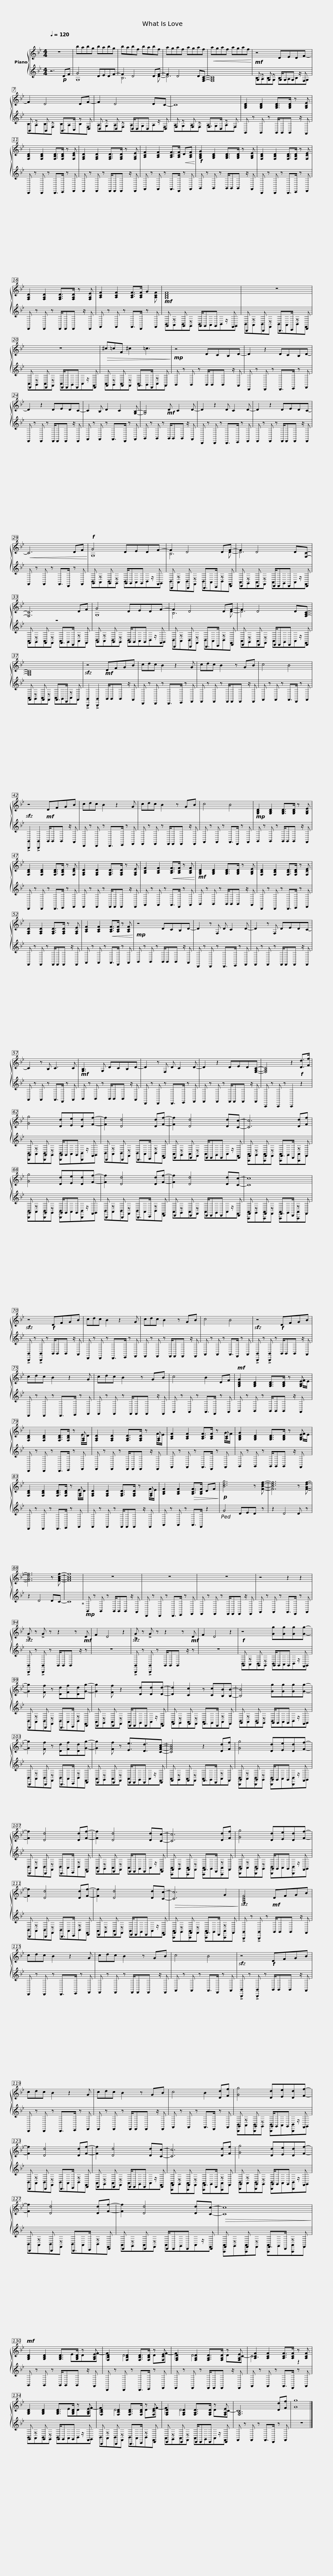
X:1
%%score { ( 1 4 ) | ( 2 3 ) }
L:1/8
Q:1/4=120
M:4/4
I:linebreak $
K:Bb
V:1 treble
V:4 treble
V:2 treble
V:3 treble
V:1
 z8 | babg babg | babf babf | agaf agaf |!<(! agaf agaf!<)! |$ %5
 z4 DEDF- | F2 D4 DF- | F2 D4 DC- |$ C8 | [G,B,D]2 [G,B,D]2 [G,B,D]>[G,B,D] z [G,B,E] | %10
 [F,B,D]2 [F,B,D]2 [F,B,D]>[F,B,D] z [F,CE] | [F,A,D]2 [F,A,D]2 [F,A,D]>[F,A,D] z [F,A,E] |$ [A,CF]2 [A,CF]2 [A,CF]>[A,CF]!<(! D[A,CF]!<)! |!f! [G,B,DG]2 [G,B,D]2 [G,B,D]>[G,B,D] z [G,B,E] | [F,B,D]2 [F,B,D]2 [F,B,D]>[F,B,D] z [F,CE] | %15
 [F,A,D]2 [F,A,D]2 [F,A,D]>[F,A,D] z [F,A,E] |$ [A,CF]2 [A,CF]2 [A,CF]>[A,CF] G2 |!mf! [G,B,DF]8 | z8 |$ z8 | %20
!>(! ^c=cF ^c2 =c3!>)! |!mp! z4 DCB,D- |$ D2 z2 DCB,D- | D2 z2 DEDC- | C2 B, D2 C2 [G,B,]- | %25
 [G,B,]4!mf! D C2 D- |$ D2 z2 D C2 D- | D2 z2 DEDC- |!<(! C6 DF!<)! |$!f! G4 DEDF- | %30
 F2 D4 DF- | F2 D4 D[F,C]- |$ [F,C]6 DF | G4 DEDF- | F2 D4 DF- |$ %35
 F2 D4 D[F,A,C]- | [F,A,C]8 |!sfz! z4!mf! DFGB |$ cdc B2 z2 G | cdc B2 z GB | %40
 c4 B4 |!sfz! z4!mf! DFGB |$ cdc B2 z2 G | cdc B2 z GB | c4 B4 | %45
!mp! [G,B,D]2 [G,B,D]2 [G,B,D]>[G,B,D] z [G,B,E] |$ [F,B,D]2 [F,B,D]2 [F,B,D]>[F,B,D] z [F,CE] | [F,A,D]2 [F,A,D]2 [F,A,D]>[F,A,D] z [F,A,E] | [A,CF]2 [A,CF]2!<(! [A,CF]>[A,CF] z [A,CF]!<)! |!mf! [G,B,D]2 [G,B,D]2 [G,B,D]>[G,B,D] z [G,B,E] |$ %50
 [F,B,D]2 [F,B,D]2 [F,B,D]>[F,B,D] z [F,CE] | [F,A,D]2 [F,A,D]2 [F,A,D]>[F,A,D] z [F,A,E] | [A,CF]2 [A,CF]2!<(! [A,CF]>[A,CF] z [A,CF]!<)! |!mp! z4 DCB,D- |$ D2 z F, D C2 D- | %55
 D2 z F, DEDC- | C2 z B, C3 C |$!mf! [G,B,]3 G, DCB,D- | D2 z F, D C2 D- | D2 z2 DED[F,A,C]- | %60
 [F,A,C]4 z2!f! [Dd]>[Ff] |$ [Gg]4 [Dd][Ee][Dd][Ff]- | [Ff]2 [Dd]4 [Dd][Ff]- | [Ff]2 [Dd]4 [Dd][Cc]- |$ [Cc]6 [Dd][Ff] | %65
 [Gg]4 [Dd][Ee][Dd][Ff]- | [Ff]2 [Dd]4 [Dd][Ff]- |$ [Ff]2 [Dd]4 [Dd][Cc]- | [Cc]8 |!sfz! z4!f! DFGB |$ %70
 cdc B2 z2 G | cdc B2 z GB | c4 B4 |!sfz! z4!f! DFGB |$ cdc B2 z2 G | %75
 cdc B2 z GB | c4 B2 DF |!mf! [G,B,DG]2 [G,B,D]2 [G,B,D]>[G,B,D] z [G,B,E] |$ [F,B,D]2 [F,B,D]2 [F,B,D]>[F,B,D] z [F,A,] | [F,A,D]2 [F,A,D]2 [F,A,D]>[F,A,D] z [F,A,] | %80
 [A,CF]2 [A,CF]2 [A,CF]>[A,CF] z [A,C] |$ [G,B,DG]2 [G,B,D]2 [G,B,D]>[G,B,D] z [G,B,E] | [F,B,D]2 [F,B,D]2 [F,B,D]>[F,B,D] z [F,A,] | [F,A,D]2 [F,A,D]2 [F,A,D]>[F,A,D] z [F,A,] |$ [A,CF]2 [A,CF]2!>(! [A,CF]>[A,CF] DF!>)! | %85
!p! [Bdg]6 z [FBdf]- | [FBdf]6 z [FAdf]- | [FAdf]6 z [FAcf]- | [FAcf]8 | z8 |$ %90
 z8 | z8 | z4 z2 z2 |!sfz! !>!G z !>!G z z2 z!mf! D | F2 D4 z2 |$ %95
!sfz! !>!G z !>!G z z2 z!mf! D | F2 D4 z2 |!f! z4 [Gg][Gg][Gg][Gg]- | [Gg]2 [Ff] z [Dd][Ff][Dd][Gg]- |$ [Gg]2 [Ff] z2 [Dd][Dd][Dd]- | %100
 [Dd]2 [Cc]2 z [Cc][B,B][B,B]- | [B,B]4 [Gg][Gg][Gg][Gg]- |$ [Gg]2 [Ff] z [Dd][Ff][Dd][Gg]- | [Gg]2 [Ff] z [Ee]3/2[Dd]3/2[CFAc]- | [CFAc]4 z2 [Dd][Ff] |$ %105
 [Gg]4 [Dd][Ee][Dd][Ff]- | [Ff]2 [Dd]4 [Dd][Ff]- | [Ff]2 [Dd]4 [Dd][Cc]- |$ [Cc]6 [Dd][Ff] | [Gg]4 [Dd][Ee][Dd][Ff]- | %110
 [Ff]2 [Dd]4 [Dd][Ff]- |$ [Ff]2 [Dd]4 [Dd][Cc]- |!>(! [Cc]6 G2!>)! |!sfz! [G,B,DF]4!mf! DFGB |$ cdc B2 z2 G | %115
 cdc B2 z GB | c4 B4 |!sfz! z4!f! DFGB |$ cdc B2 z2 G | cdc B2 z GB | %120
 c4 B2 [Dd][Ff] |$ [Gg]4 [Dd][Ee][Dd][Ff]- | [Ff]2 [Dd]4 [Dd][Ff]- | [Ff]2 [Dd]4 [Dd][Cc]- |$ [Cc]6 [Dd][Ff] | %125
 [Gg]4 [Dd][Ee][Dd][Ff]- | [Ff]2 [Dd]4 [Dd][Ff]- |$ [Ff]2 [Dd]4 [Dd][Cc]- |!>(! [Cc]8!>)! |!mf! [G,B,D]2 [G,B,D]2 [G,B,D]>[G,B,D] z [G,B,E] |$ %130
 [F,B,D]2 [F,B,D]2 [F,B,D]>[F,B,D] z [F,CE] | [F,A,D]2 [F,A,D]2 [F,A,D]>[F,A,D] z [F,A,E] | [A,CF]2 [A,CF]2 [A,CF]>[A,CF] z [A,CF] |$ [G,B,D]2 [G,B,D]2 [G,B,D]>[G,B,D] z [G,B,E] | [F,B,D]2 [F,B,D]2 [F,B,D]>[F,B,D] z [F,CE] | %135
 [F,A,D]2 [F,A,D]2 [F,A,D]>[F,A,D] z [F,A,E] |$ [F,A,]6 [Dd][Ff] | [Gg]8 |] %138
V:2
 z6!p! DF | G4 DEDF- | F2 D4 DF- | F2 D4 D[F,A,C]- | [F,A,C]8 |$ %5
!mf! G, z G, z G,/G,G, z/ F, | B,, z B,, z B,,>C, z D, | D, z D, z D,/D,D, z/ D, |$ F, z F, z F,>D, z F, | G,, z G,, z G,,/G,,G,, z/ F,, | %10
 B,,, z B,,, z B,,,>C,, z D,, | D,, z D,, z D,,/D,,D,, z/ D,, |$ F,, z F,, z F,,>D,, z F,, | G,, z G,, z G,,/G,,G,, z/ F,, | B,,, z B,,, z B,,,>C,, z D,, | %15
 D,, z D,, z D,,/D,,D,, z/ D,, |$ F,, z F,, z F,,>D,, z F,, | G,, z G,, z G,,/G,,G,, z/ F,, | B,,, z B,,, z B,,,>C,, z D,, |$ D,, z D,, z D,,/D,,D,, z/ D,, | %20
 F,, z F,, z F,,>D,, z F,, | G,, z G,, z G,,/G,,G,, z/ F,, |$ B,,, z B,,, z B,,,>C,, z D,, | D,, z D,, z D,,/D,,D,, z/ D,, | F,, z F,, z F,,>D,, z F,, | %25
 G,, z G,, z G,,/G,,G,, z/ F,, |$ B,,, z B,,, z B,,,>C,, z D,, | D,, z D,, z D,,/D,,D,, z/ D,, | F,, z F,, z F,,>D,, z F,, |$ G,, z G,, z G,,/G,,G,, z/ F,, | %30
 B,,, z B,,, z B,,,>C,, z D,, | D,, z D,, z D,,/D,,D,, z/ D,, |$ F,, z F,, z F,,>D,, z F,, | G,, z G,, z G,,/G,,G,, z/ F,, | B,,, z B,,, z B,,,>C,, z D,, |$ %35
 D,, z D,, z D,,/D,,D,, z/ D,, | F,, z F,, z F,,>D,, z F,, | !>![G,,,G,,]2 !>![G,,,G,,]2 G,,/G,,G,, z/ F,, |$ B,,, z B,,, z B,,,>C,, z D,, | D,, z D,, z D,,/D,,D,, z/ D,, | %40
 F,, z F,, z F,,>D,, z F,, | !>![G,,,G,,]2 !>![G,,,G,,]2 G,,/G,,G,, z/ F,, |$ B,,, z B,,, z B,,,>C,, z D,, | D,, z D,, z D,,/D,,D,, z/ D,, | F,, z F,, z F,,>D,, z F,, | %45
 G,, z G,, z G,,/G,,G,, z/ F,, |$ B,,, z B,,, z B,,,>C,, z D,, | D,, z D,, z D,,/D,,D,, z/ D,, | F,, z F,, z F,,>D,, z F,, | G,, z G,, z G,,/G,,G,, z/ F,, |$ %50
 B,,, z B,,, z B,,,>C,, z D,, | D,, z D,, z D,,/D,,D,, z/ D,, | F,, z F,, z F,,>D,, z F,, | G,, z G,, z G,,/G,,G,, z/ F,, |$ B,,, z B,,, z B,,,>C,, z D,, | %55
 D,, z D,, z D,,/D,,D,, z/ D,, | F,, z F,, z F,,>D,, z F,, |$ G,, z G,, z G,,/G,,G,, z/ F,, | B,,, z B,,, z B,,,>C,, z D,, | D,, z D,, z D,,/D,,D,, z/ D,, | %60
 F,,, z F,,, z F,,,2 z2 |$ G,, z G,, z G,,/G,,G,, z/ F,, | B,,, z B,,, z B,,,>C,, z D,, | D,, z D,, z D,,/D,,D,, z/ D,, |$ F,, z F,, z F,,>D,, z F,, | %65
 G,, z G,, z G,,/G,,G,, z/ F,, | B,,, z B,,, z B,,,>C,, z D,, |$ D,, z D,, z D,,/D,,D,, z/ D,, | F,, z F,, z F,,>D,, z F,, | !>![G,,,G,,] z !>![G,,,G,,] z G,,/G,,G,, z/ F,, |$ %70
 B,,, z B,,, z B,,,>C,, z D,, | D,, z D,, z D,,/D,,D,, z/ D,, | F,, z F,, z F,,>D,, z F,, | !>![G,,,G,,] z !>![G,,,G,,] z G,,/G,,G,, z/ F,, |$ B,,, z B,,, z B,,,>C,, z D,, | %75
 D,, z D,, z D,,/D,,D,, z/ D,, | F,, z F,, z F,,>D,, z F,, | G,, z G,, z G,,/G,,G,, z/ F,, |$ B,,, z B,,, z B,,,>C,, z D,, | D,, z D,, z D,,/D,,D,, z/ D,, | %80
 F,, z F,, z F,,>D,, z F,, |$ G,, z G,, z G,,/G,,G,, z/ F,, | B,,, z B,,, z B,,,>C,, z D,, | D,, z D,, z D,,/D,,D,, z/ D,, |$ F,, z F,, z F,,>D,, z2 | %85
!ped! G4 DED z | z2 D4 D z | z2 D4 DC- | C8!ped-up! |!mp! G,, z G,, z G,,/G,,G,, z/ F,, |$ %90
 B,,, z B,,, z B,,,>C,, z D,, | D,, z D,, z D,,/D,,D,, z/ D,, | F,, z F,, z F,,>D,, z F,, | !>![G,,,G,,] z !>![G,,,G,,] z G,,/G,,G,, z/ z | z8 |$ %95
 !>![G,,,G,,] z !>![G,,,G,,] z G,,/G,,G,, z/ z | z8 | G,, z G,, z G,,/G,,G,, z/ F,, | B,,, z B,,, z B,,,>C,, z D,, |$ D,, z D,, z D,,/D,,D,, z/ D,, | %100
 F,, z F,, z F,,>D,, z F,, | G,, z G,, z G,,/G,,G,, z/ F,, |$ B,,, z B,,, z B,,,>C,, z D,, | D,, z D,, z D,,/D,,D,, z/ D,, | F,, z F,, z F,,>D,, z F,, |$ %105
 G,, z G,, z G,,/G,,G,, z/ F,, | B,,, z B,,, z B,,,>C,, z D,, | D,, z D,, z D,,/D,,D,, z/ D,, |$ F,, z F,, z F,,>D,, z F,, | G,, z G,, z G,,/G,,G,, z/ F,, | %110
 B,,, z B,,, z B,,,>C,, z D,, |$ D,, z D,, z D,,/D,,D,, z/ D,, | F,, z F,, z F,,>D,, z F,, | !>![G,,,G,,] z !>![G,,,G,,] z G,,/G,,G,, z/ F,, |$ B,,, z B,,, z B,,,>C,, z D,, | %115
 D,, z D,, z D,,/D,,D,, z/ D,, | F,, z F,, z F,,>D,, z F,, | !>![G,,,G,,] z !>![G,,,G,,] z G,,/G,,G,, z/ F,, |$ B,,, z B,,, z B,,,>C,, z D,, | D,, z D,, z D,,/D,,D,, z/ D,, | %120
 F,, z F,, z F,,>D,, z F,, |$ G,, z G,, z G,,/G,,G,, z/ F,, | B,,, z B,,, z B,,,>C,, z D,, | D,, z D,, z D,,/D,,D,, z/ D,, |$ F,, z F,, z F,,>D,, z F,, | %125
 G,, z G,, z G,,/G,,G,, z/ F,, | B,,, z B,,, z B,,,>C,, z D,, |$ D,, z D,, z D,,/D,,D,, z/ D,, | F,, z F,, z F,,>D,, z F,, | G,, z G,, z G,,/G,,G,, z/ F,, |$ %130
 B,,, z B,,, z B,,,>C,, z D,, | D,, z D,, z D,,/D,,D,, z/ D,, | F,, z F,, z F,,>D,, z F,, |$ G,, z G,, z G,,/G,,G,, z/ F,, | B,,, z B,,, z B,,,>C,, z D,, | %135
 D,, z D,, z D,,/D,,D,, z/ D,, |$ F,, z F,, z F,,>D,, z F,, | z8 |] %138
V:3
 x8 | G,8 | B,6 x D- | D6 x2 | x8 |$ %5
 B,A,B,G, B,A,B,G, | B,A,B,F, B,A,B,F, | A,G,A,F, A,G,A,F, |$ A,G,A,F, A,G,A,F, | x8 | %10
 x8 | x8 |$ x8 | x8 | x8 | %15
 x8 |$ x8 | B,,A,,B,,G,, B,,A,,B,,G,, | B,,A,,B,,F,, B,,A,,B,,F,, |$ A,,G,,A,,F,, A,,G,,A,,F,, | %20
 A,,G,,A,,F,, A,,G,,A,,F,, | x8 |$ x8 | x8 | x8 | %25
 x8 |$ x8 | x8 | x8 |$ B,,A,,B,,G,, B,,A,,B,,G,, | %30
 B,,A,,B,,F,, B,,A,,B,,F,, | A,,G,,A,,F,, A,,G,,A,,F,, |$ A,,G,,A,,F,, A,,G,,A,,F,, | B,,A,,B,,G,, B,,A,,B,,G,, | B,,A,,B,,F,, B,,A,,B,,F,, |$ %35
 A,,G,,A,,F,, A,,G,,A,,F,, | A,,G,,A,,F,, A,,G,,A,,F,, | x8 |$ x8 | x8 | %40
 x8 | x8 |$ x8 | x8 | x8 | %45
 x8 |$ x8 | x8 | x8 | x8 |$ %50
 x8 | x8 | x8 | x8 |$ x8 | %55
 x8 | x8 |$ x8 | x8 | x8 | %60
 x8 |$ [B,,,B,,]A,,[B,,,B,,]G,, [B,,,B,,]A,,[B,,,B,,]G,, | B,,A,,B,,F,, B,,A,,B,,F,, | A,,G,,A,,F,, A,,G,,A,,F,, |$ [A,,,A,,]G,,[A,,,A,,]F,, [A,,,A,,]G,,[A,,,A,,]F,, | %65
 [B,,,B,,]A,,[B,,,B,,]G,, [B,,,B,,]A,,[B,,,B,,]G,, | B,,A,,B,,F,, B,,A,,B,,F,, |$ A,,G,,A,,F,, A,,G,,A,,F,, | [A,,,A,,]G,,[A,,,A,,]F,, [A,,,A,,]G,,[A,,,A,,]F,, | x8 |$ %70
 x8 | x8 | x8 | x8 |$ x8 | %75
 x8 | x8 | x8 |$ x8 | x8 | %80
 x8 |$ x8 | x8 | x8 |$ x8 | %85
 x8 | x8 | x8 | x8 | x8 |$ %90
 x8 | x8 | x8 | x8 | x8 |$ %95
 x8 | x8 | B,,A,,B,,G,, B,,A,,B,,G,, | B,,A,,B,,F,, B,,A,,B,,F,, |$ A,,G,,A,,F,, A,,G,,A,,F,, | %100
 A,,G,,A,,F,, A,,G,,A,,F,, | B,,A,,B,,G,, B,,A,,B,,G,, |$ B,,A,,B,,F,, B,,A,,B,,F,, | A,,G,,A,,F,, A,,G,,A,,F,, | A,,G,,A,,F,, A,,G,,A,,F,, |$ %105
 [B,,,B,,]A,,[B,,,B,,]G,, [B,,,B,,]A,,[B,,,B,,]G,, | B,,A,,B,,F,, B,,A,,B,,F,, | A,,G,,A,,F,, A,,G,,A,,F,, |$ [A,,,A,,]G,,[A,,,A,,]F,, [A,,,A,,]G,,[A,,,A,,]F,, | [B,,,B,,]A,,[B,,,B,,]G,, [B,,,B,,]A,,[B,,,B,,]G,, | %110
 B,,A,,B,,F,, B,,A,,B,,F,, |$ A,,G,,A,,F,, A,,G,,A,,F,, | [A,,,A,,]G,,[A,,,A,,]F,, [A,,,A,,]G,,[A,,,A,,]F,, | x8 |$ x8 | %115
 x8 | x8 | x8 |$ x8 | x8 | %120
 x8 |$ [B,,,B,,]A,,[B,,,B,,]G,, [B,,,B,,]A,,[B,,,B,,]G,, | B,,A,,B,,F,, B,,A,,B,,F,, | A,,G,,A,,F,, A,,G,,A,,F,, |$ [A,,,A,,]G,,[A,,,A,,]F,, [A,,,A,,]G,,[A,,,A,,]F,, | %125
 [B,,,B,,]A,,[B,,,B,,]G,, [B,,,B,,]A,,[B,,,B,,]G,, | B,,A,,B,,F,, B,,A,,B,,F,, |$ A,,G,,A,,F,, A,,G,,A,,F,, | [A,,,A,,]G,,[A,,,A,,]F,, [A,,,A,,]G,,[A,,,A,,]F,, | x8 |$ %130
 x8 | x8 | x8 |$ B,,A,,B,,G,, B,,A,,B,,G,, | B,,A,,B,,F,, B,,A,,B,,F,, | %135
 A,,G,,A,,F,, A,,G,,A,,F,, |$ x8 | x8 |] %138
V:4
 x8 | x8 | x8 | x8 | x8 |$ %5
 x8 | x8 | x8 |$ x8 | x8 | %10
 x8 | x8 |$ x8 | x8 | x8 | %15
 x8 |$ x7 [A,CF] | x8 | x8 |$ x8 | %20
 x8 | x8 |$ x8 | x8 | x8 | %25
 x8 |$ x8 | x8 | x8 |$ G,8 | %30
 B,6 x D- | D6 x2 |$ z8 | G,8 | B,6 x D- |$ %35
 D6 x2 | x8 | x8 |$ x8 | x8 | %40
 x8 | x8 |$ x8 | x8 | x8 | %45
 x8 |$ x8 | x8 | x8 | x8 |$ %50
 x8 | x8 | x8 | x8 |$ x8 | %55
 x8 | x8 |$ x8 | x8 | x8 | %60
 x8 |$ x8 | x8 | x8 |$ x8 | %65
 x8 | x8 |$ x8 | x8 | x8 |$ %70
 x8 | x8 | x8 | x8 |$ x8 | %75
 x8 | x8 | x7 F/E/ |$ x7 E/D/ | x7 F/E/ | %80
 x7 G/F/ |$ x7 F/E/ | x7 E/D/ | x7 F/E/ |$ x8 | %85
 x8 | x8 | x8 | x8 | x8 |$ %90
 x8 | x8 | x8 | x8 | x8 |$ %95
 x8 | x8 | x8 | x8 |$ x8 | %100
 x8 | x8 |$ x8 | x8 | x8 |$ %105
 x8 | x8 | x8 |$ x8 | x8 | %110
 x8 |$ x8 | x8 | x8 |$ x8 | %115
 x8 | x8 | x8 |$ x8 | x8 | %120
 x8 |$ x8 | x8 | x8 |$ x8 | %125
 x8 | x8 |$ x8 | x8 | x5 EDF- |$ %130
 F2 D4 DF- | F2 D4 DC- | C6 z2 |$ x5 EDF- | F2 D4 DF- | %135
 F2 D4 DC- |$ C8 | x8 |] %138
